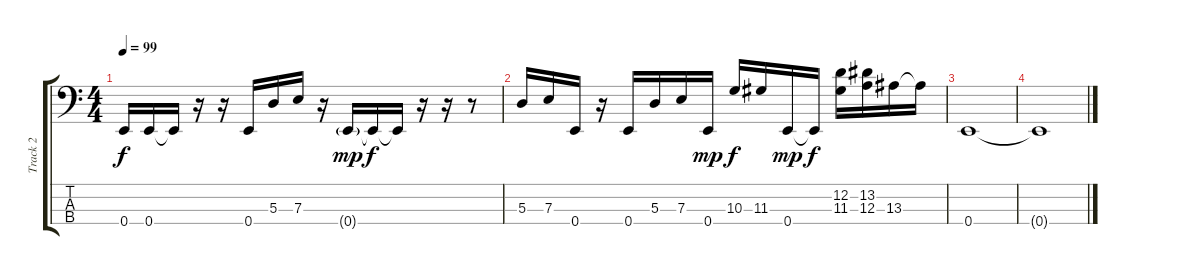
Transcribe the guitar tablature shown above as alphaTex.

\track ("Track 2" "Track 2") {instrument electricbasspick}
\staff {score tabs}
\tuning (G2 D2 A1 E1) {hide}
\ts (4 4)
\tempo 99
\clef f4
\ks c
0.4.16{dy f instrument slapbass1} 0.4.16 0.4{t}.16 r.16 r.16 0.4.16 5.3.16 7.3.16 r.16 0.4{g}.16{dy mp} 0.4{t}.16{dy f} 0.4{t}.16 r.16 r.16 r.8 |
5.3.16{instrument slapbass1} 7.3.16 0.4.16 r.16 0.4.16 5.3.16 7.3.16 0.4.16{dy mp} 10.3.16{dy f} 11.3.16 0.4.16{dy mp} 0.4{t}.16{dy f} (12.2 11.3).16 (13.2 12.3).16 13.3.16 13.3{t}.16 |
0.4.1 |
0.4{t}.1
